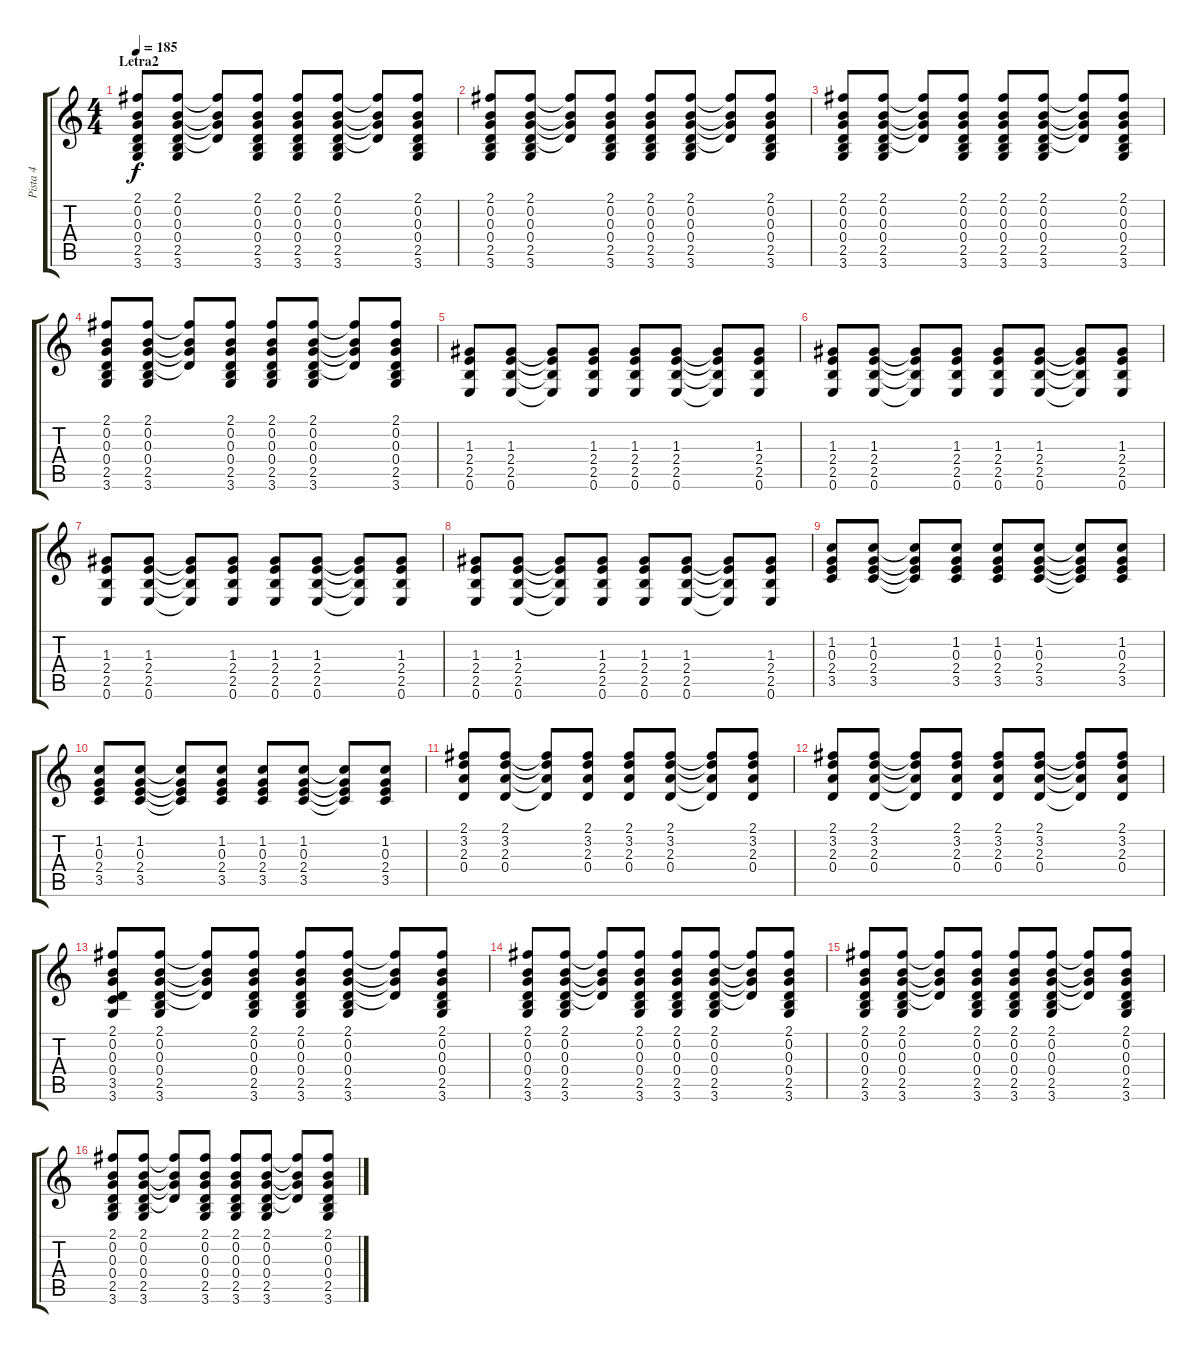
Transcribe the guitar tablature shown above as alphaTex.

\track ("Pista 4" "Pista 4") {instrument distortionguitar}
\staff {score tabs}
\tuning (E4 B3 G3 D3 A2 E2) {hide}
\ts (4 4)
\section ("" "Letra2")
\tempo 185
\clef g2
\ks c
(2.1 0.2 0.3 0.4 2.5 3.6).8{dy f} (2.1 0.2 0.3 0.4 2.5 3.6).8 (2.1{t} 0.2{t} 0.3{t} 0.4{t}).8 (2.1 0.2 0.3 0.4 2.5 3.6).8 (2.1 0.2 0.3 0.4 2.5 3.6).8 (2.1 0.2 0.3 0.4 2.5 3.6).8 (2.1{t} 0.2{t} 0.3{t} 0.4{t}).8 (2.1 0.2 0.3 0.4 2.5 3.6).8 |
(2.1 0.2 0.3 0.4 2.5 3.6).8 (2.1 0.2 0.3 0.4 2.5 3.6).8 (2.1{t} 0.2{t} 0.3{t} 0.4{t}).8 (2.1 0.2 0.3 0.4 2.5 3.6).8 (2.1 0.2 0.3 0.4 2.5 3.6).8 (2.1 0.2 0.3 0.4 2.5 3.6).8 (2.1{t} 0.2{t} 0.3{t} 0.4{t}).8 (2.1 0.2 0.3 0.4 2.5 3.6).8 |
(2.1 0.2 0.3 0.4 2.5 3.6).8 (2.1 0.2 0.3 0.4 2.5 3.6).8 (2.1{t} 0.2{t} 0.3{t} 0.4{t}).8 (2.1 0.2 0.3 0.4 2.5 3.6).8 (2.1 0.2 0.3 0.4 2.5 3.6).8 (2.1 0.2 0.3 0.4 2.5 3.6).8 (2.1{t} 0.2{t} 0.3{t} 0.4{t}).8 (2.1 0.2 0.3 0.4 2.5 3.6).8 |
(2.1 0.2 0.3 0.4 2.5 3.6).8 (2.1 0.2 0.3 0.4 2.5 3.6).8 (2.1{t} 0.2{t} 0.3{t} 0.4{t}).8 (2.1 0.2 0.3 0.4 2.5 3.6).8 (2.1 0.2 0.3 0.4 2.5 3.6).8 (2.1 0.2 0.3 0.4 2.5 3.6).8 (2.1{t} 0.2{t} 0.3{t} 0.4{t}).8 (2.1 0.2 0.3 0.4 2.5 3.6).8 |
(1.3 2.4 2.5 0.6).8 (1.3 2.4 2.5 0.6).8 (1.3{t} 2.4{t} 2.5{t} 0.6{t}).8 (1.3 2.4 2.5 0.6).8 (1.3 2.4 2.5 0.6).8 (1.3 2.4 2.5 0.6).8 (1.3{t} 2.4{t} 2.5{t} 0.6{t}).8 (1.3 2.4 2.5 0.6).8 |
(1.3 2.4 2.5 0.6).8 (1.3 2.4 2.5 0.6).8 (1.3{t} 2.4{t} 2.5{t} 0.6{t}).8 (1.3 2.4 2.5 0.6).8 (1.3 2.4 2.5 0.6).8 (1.3 2.4 2.5 0.6).8 (1.3{t} 2.4{t} 2.5{t} 0.6{t}).8 (1.3 2.4 2.5 0.6).8 |
(1.3 2.4 2.5 0.6).8 (1.3 2.4 2.5 0.6).8 (1.3{t} 2.4{t} 2.5{t} 0.6{t}).8 (1.3 2.4 2.5 0.6).8 (1.3 2.4 2.5 0.6).8 (1.3 2.4 2.5 0.6).8 (1.3{t} 2.4{t} 2.5{t} 0.6{t}).8 (1.3 2.4 2.5 0.6).8 |
(1.3 2.4 2.5 0.6).8 (1.3 2.4 2.5 0.6).8 (1.3{t} 2.4{t} 2.5{t} 0.6{t}).8 (1.3 2.4 2.5 0.6).8 (1.3 2.4 2.5 0.6).8 (1.3 2.4 2.5 0.6).8 (1.3{t} 2.4{t} 2.5{t} 0.6{t}).8 (1.3 2.4 2.5 0.6).8 |
(1.2 0.3 2.4 3.5).8 (1.2 0.3 2.4 3.5).8 (1.2{t} 0.3{t} 2.4{t} 3.5{t}).8 (1.2 0.3 2.4 3.5).8 (1.2 0.3 2.4 3.5).8 (1.2 0.3 2.4 3.5).8 (1.2{t} 0.3{t} 2.4{t} 3.5{t}).8 (1.2 0.3 2.4 3.5).8 |
(1.2 0.3 2.4 3.5).8 (1.2 0.3 2.4 3.5).8 (1.2{t} 0.3{t} 2.4{t} 3.5{t}).8 (1.2 0.3 2.4 3.5).8 (1.2 0.3 2.4 3.5).8 (1.2 0.3 2.4 3.5).8 (1.2{t} 0.3{t} 2.4{t} 3.5{t}).8 (1.2 0.3 2.4 3.5).8 |
(2.1 3.2 2.3 0.4).8 (2.1 3.2 2.3 0.4).8 (2.1{t} 3.2{t} 2.3{t} 0.4{t}).8 (2.1 3.2 2.3 0.4).8 (2.1 3.2 2.3 0.4).8 (2.1 3.2 2.3 0.4).8 (2.1{t} 3.2{t} 2.3{t} 0.4{t}).8 (2.1 3.2 2.3 0.4).8 |
(2.1 3.2 2.3 0.4).8 (2.1 3.2 2.3 0.4).8 (2.1{t} 3.2{t} 2.3{t} 0.4{t}).8 (2.1 3.2 2.3 0.4).8 (2.1 3.2 2.3 0.4).8 (2.1 3.2 2.3 0.4).8 (2.1{t} 3.2{t} 2.3{t} 0.4{t}).8 (2.1 3.2 2.3 0.4).8 |
(2.1 0.2 0.3 0.4 3.5 3.6).8 (2.1 0.2 0.3 0.4 2.5 3.6).8 (2.1{t} 0.2{t} 0.3{t} 0.4{t}).8 (2.1 0.2 0.3 0.4 2.5 3.6).8 (2.1 0.2 0.3 0.4 2.5 3.6).8 (2.1 0.2 0.3 0.4 2.5 3.6).8 (2.1{t} 0.2{t} 0.3{t} 0.4{t}).8 (2.1 0.2 0.3 0.4 2.5 3.6).8 |
(2.1 0.2 0.3 0.4 2.5 3.6).8 (2.1 0.2 0.3 0.4 2.5 3.6).8 (2.1{t} 0.2{t} 0.3{t} 0.4{t}).8 (2.1 0.2 0.3 0.4 2.5 3.6).8 (2.1 0.2 0.3 0.4 2.5 3.6).8 (2.1 0.2 0.3 0.4 2.5 3.6).8 (2.1{t} 0.2{t} 0.3{t} 0.4{t}).8 (2.1 0.2 0.3 0.4 2.5 3.6).8 |
(2.1 0.2 0.3 0.4 2.5 3.6).8 (2.1 0.2 0.3 0.4 2.5 3.6).8 (2.1{t} 0.2{t} 0.3{t} 0.4{t}).8 (2.1 0.2 0.3 0.4 2.5 3.6).8 (2.1 0.2 0.3 0.4 2.5 3.6).8 (2.1 0.2 0.3 0.4 2.5 3.6).8 (2.1{t} 0.2{t} 0.3{t} 0.4{t}).8 (2.1 0.2 0.3 0.4 2.5 3.6).8 |
(2.1 0.2 0.3 0.4 2.5 3.6).8 (2.1 0.2 0.3 0.4 2.5 3.6).8 (2.1{t} 0.2{t} 0.3{t} 0.4{t}).8 (2.1 0.2 0.3 0.4 2.5 3.6).8 (2.1 0.2 0.3 0.4 2.5 3.6).8 (2.1 0.2 0.3 0.4 2.5 3.6).8 (2.1{t} 0.2{t} 0.3{t} 0.4{t}).8 (2.1 0.2 0.3 0.4 2.5 3.6).8
